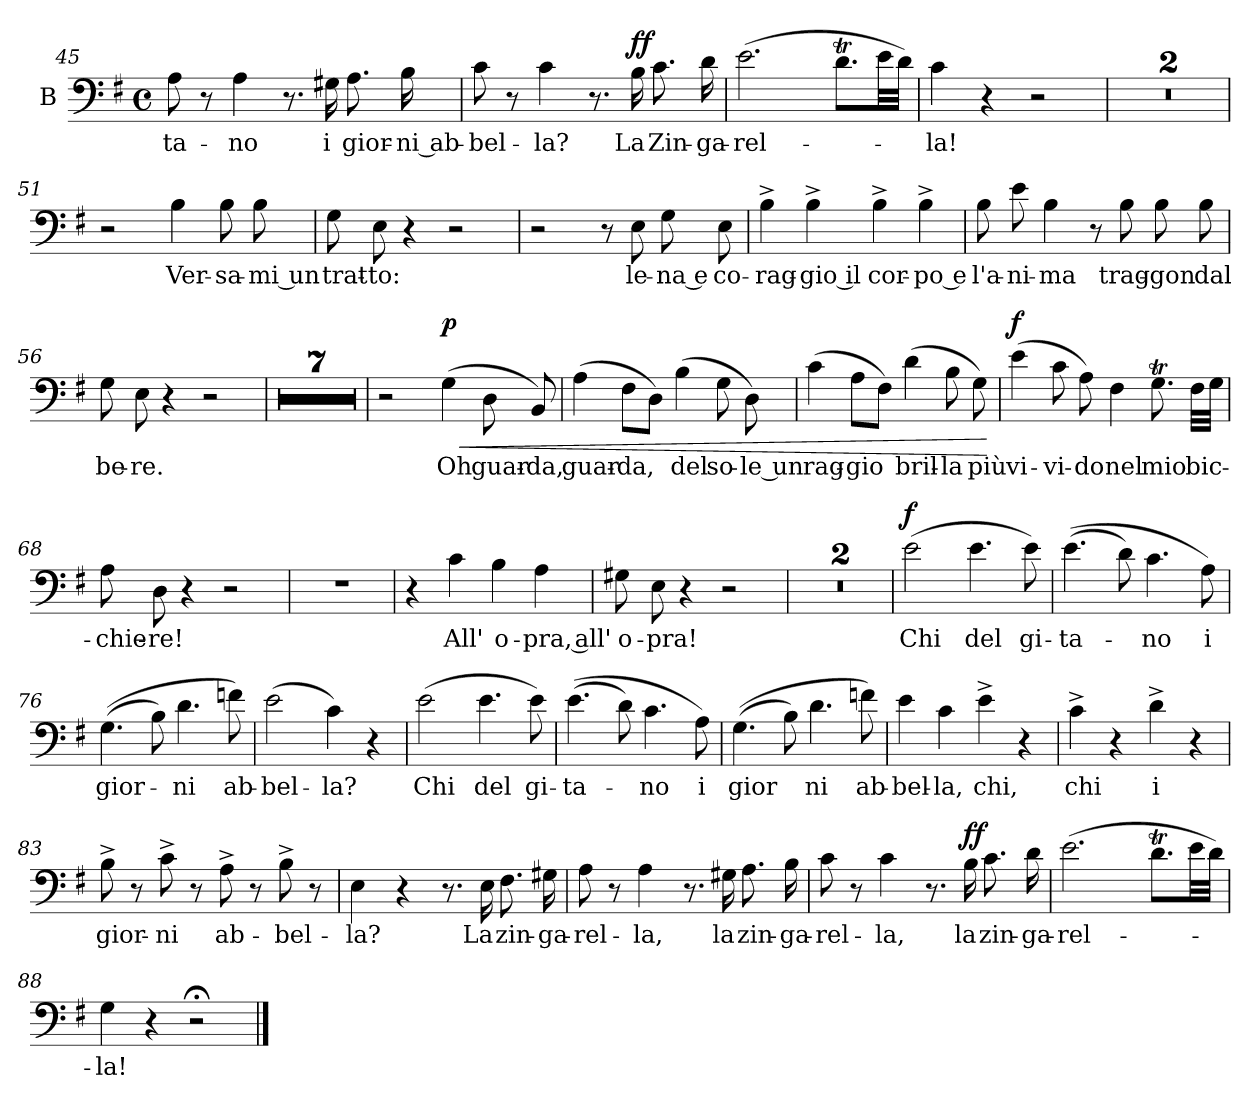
**kern	**text	**dynam
*part1	*part1	*part1
*staff1	*staff1	*staff1
*I"B	*	*
*I'B	*	*
*clefF4	*	*
*k[f#]	*	*
*M4/4	*	*
*met(c)	*	*
=45	=45	=45
!	!LO:LY:b	!
8A\	-ta-	.
8r	.	.
!	!LO:LY:b	!
4A\	-no	.
8.r	.	.
!	!LO:LY:b	!
16G#X\	i	.
!	!LO:LY:b	!
8.A\	gior-	.
!	!LO:LY:b	!
16B\	-ni ab-	.
=46	=46	=46
!	!LO:LY:b	!
8c\	-bel-	.
8r	.	.
!	!LO:LY:b	!
4c\	-la?	.
8.r	.	.
!	!LO:LY:b	!LO:DY:a
16B\	La	ff
!	!LO:LY:b	!
8.c\	Zin-	.
!	!LO:LY:b	!
16d\	-ga-	.
=47	=47	=47
!	!LO:LY:b	!
(>2.e\	-rel-	.
8.dT\L	.	.
32e\LL	.	.
32d\JJJ)	.	.
=48	=48	=48
!	!LO:LY:b	!
4c\	-la!	.
4r	.	.
2r	.	.
!!LO:LB:g=z
=49	=49	=49
1r	.	.
=50	=50	=50
1r	.	.
=51	=51	=51
2r	.	.
!	!LO:LY:b	!
4B\	Ver-	.
!	!LO:LY:b	!
8B\	-sa-	.
!	!LO:LY:b	!
8B\	-mi un	.
=52	=52	=52
!	!LO:LY:b	!
8G\	trat-	.
!	!LO:LY:b	!
8E\	-to:	.
4r	.	.
2r	.	.
!!LO:PB:g=z
=53	=53	=53
2r	.	.
8r	.	.
!	!LO:LY:b	!
8E\	le-	.
!	!LO:LY:b	!
8G\	-na e	.
!	!LO:LY:b	!
8E\	co-	.
=54	=54	=54
!	!LO:LY:b	!
4B^\	-rag-	.
!	!LO:LY:b	!
4B^\	-gio il	.
!	!LO:LY:b	!
4B^\	cor-	.
!	!LO:LY:b	!
4B^\	-po e	.
=55	=55	=55
!	!LO:LY:b	!
8B\	l'a-	.
!	!LO:LY:b	!
8e\	-ni-	.
!	!LO:LY:b	!
4B\	-ma	.
8r	.	.
!	!LO:LY:b	!
8B\	trag-	.
!	!LO:LY:b	!
8B\	-gon	.
!	!LO:LY:b	!
8B\	dal	.
!!LO:LB:g=z
=56	=56	=56
!	!LO:LY:b	!
8G\	be-	.
!	!LO:LY:b	!
8E\	-re.	.
4r	.	.
2r	.	.
=57	=57	=57
1r	.	.
=58	=58	=58
1r	.	.
!!LO:LB:g=z
=59	=59	=59
1r	.	.
=60	=60	=60
1r	.	.
!!LO:LB:g=z
=61	=61	=61
1r	.	.
=62	=62	=62
1r	.	.
!!LO:PB:g=z
=63	=63	=63
1r	.	.
=64	=64	=64
2r	.	.
!	!LO:LY:b	!LO:HP:b
!	!	!LO:DY:n=1:a
(>4G\	Oh	< p
!	!LO:LY:b	!
8D\	guar-	.
!	!LO:LY:b	!
8BB/)	-da,	.
=65	=65	=65
!	!LO:LY:b	!
(>4A\	guar-	.
!	!LO:LY:b	!
8F#\L	-da,	.
8D\J)	.	.
!	!LO:LY:b	!
(>4B\	del	.
!	!LO:LY:b	!
8G\	so-	.
!	!LO:LY:b	!
8D\)	-le un	.
=66	=66	=66
!	!LO:LY:b	!
(>4c\	rag-	.
!	!LO:LY:b	!
8A\L	-gio	.
8F#\J)	.	.
!	!LO:LY:b	!
(>4d\	bril-	.
!	!LO:LY:b	!
8B\	-la	.
!	!LO:LY:b	!
8G\)	più	.
.	.	[
!!LO:LB:g=z
=67	=67	=67
!	!LO:LY:b	!LO:DY:a
(>4e\	vi-	f
!	!LO:LY:b	!
8c\	-vi-	.
!	!LO:LY:b	!
8A\)	-do	.
!	!LO:LY:b	!
4F#\	nel	.
!	!LO:LY:b	!
8.GT\	mio	.
!	!LO:LY:b	!
32F#\LLL	bic-	.
32G\JJJ	.	.
=68	=68	=68
!	!LO:LY:b	!
8A\	-chie-	.
!	!LO:LY:b	!
8D\	-re!	.
4r	.	.
2r	.	.
=69	=69	=69
1r	.	.
!!LO:PB:g=z
=70	=70	=70
4r	.	.
!	!LO:LY:b	!
4c\	All'	.
!	!LO:LY:b	!
4B\	o-	.
!	!LO:LY:b	!
4A\	-pra, all'	.
=71	=71	=71
!	!LO:LY:b	!
8G#X\	o-	.
!	!LO:LY:b	!
8E\	-pra!	.
4r	.	.
2r	.	.
=72	=72	=72
1r	.	.
=73	=73	=73
1r	.	.
=74	=74	=74
!	!LO:LY:b	!LO:DY:a
(>2e\	Chi	f
!	!LO:LY:b	!
4.e\	del	.
!	!LO:LY:b	!
8e\)	gi-	.
=75	=75	=75
!	!LO:LY:b	!
(>(>4.e\	-ta-	.
8d\)	.	.
!	!LO:LY:b	!
4.c\	-no	.
!	!LO:LY:b	!
8A\)	i	.
!!LO:LB:g=z
=76	=76	=76
!	!LO:LY:b	!
(>(>4.G\	gior-	.
8B\)	.	.
!	!LO:LY:b	!
4.d\	-ni	.
!	!LO:LY:b	!
8fn\)	ab-	.
=77	=77	=77
!	!LO:LY:b	!
(>2e\	-bel-	.
!	!LO:LY:b	!
4c\)	-la?	.
4r	.	.
=78	=78	=78
!	!LO:LY:b	!
(>2e\	Chi	.
!	!LO:LY:b	!
4.e\	del	.
!	!LO:LY:b	!
8e\)	gi-	.
=79	=79	=79
!	!LO:LY:b	!
(>(>4.e\	-ta-	.
8d\)	.	.
!	!LO:LY:b	!
4.c\	-no	.
!	!LO:LY:b	!
8A\)	i	.
=80	=80	=80
!	!LO:LY:b	!
(>(>4.G\	gior	.
8B\)	.	.
!	!LO:LY:b	!
4.d\	ni	.
!	!LO:LY:b	!
8fn\)	ab-	.
=81	=81	=81
!	!LO:LY:b	!
4e\	-bel-	.
!	!LO:LY:b	!
4c\	-la,	.
!	!LO:LY:b	!
4e^\	chi,	.
4r	.	.
=82	=82	=82
!	!LO:LY:b	!
4c^\	chi	.
4r	.	.
!	!LO:LY:b	!
4d^\	i	.
4r	.	.
!!LO:PB:g=z
=83	=83	=83
!	!LO:LY:b	!
8B^\	gior-	.
8r	.	.
!	!LO:LY:b	!
8c^\	-ni	.
8r	.	.
!	!LO:LY:b	!
8A^\	ab-	.
8r	.	.
!	!LO:LY:b	!
8B^\	-bel-	.
8r	.	.
=84	=84	=84
!	!LO:LY:b	!
4E\	-la?	.
4r	.	.
8.r	.	.
!	!LO:LY:b	!
16E\	La	.
!	!LO:LY:b	!
8.F#\	zin-	.
!	!LO:LY:b	!
16G#X\	-ga-	.
=85	=85	=85
!	!LO:LY:b	!
8A\	-rel-	.
8r	.	.
!	!LO:LY:b	!
4A\	-la,	.
8.r	.	.
!	!LO:LY:b	!
16G#X\	la	.
!	!LO:LY:b	!
8.A\	zin-	.
!	!LO:LY:b	!
16B\	-ga-	.
!!LO:LB:g=z
=86	=86	=86
!	!LO:LY:b	!
8c\	-rel-	.
8r	.	.
!	!LO:LY:b	!
4c\	-la,	.
8.r	.	.
!	!LO:LY:b	!LO:DY:a
16B\	la	ff
!	!LO:LY:b	!
8.c\	zin-	.
!	!LO:LY:b	!
16d\	-ga-	.
=87	=87	=87
!	!LO:LY:b	!
(>2.e\	-rel-	.
8.dT\L	.	.
32e\LL	.	.
32d\JJJ)	.	.
=88	=88	=88
!	!LO:LY:b	!
4G\	-la!	.
4r	.	.
2r;<	.	.
==	==	==
*-	*-	*-
